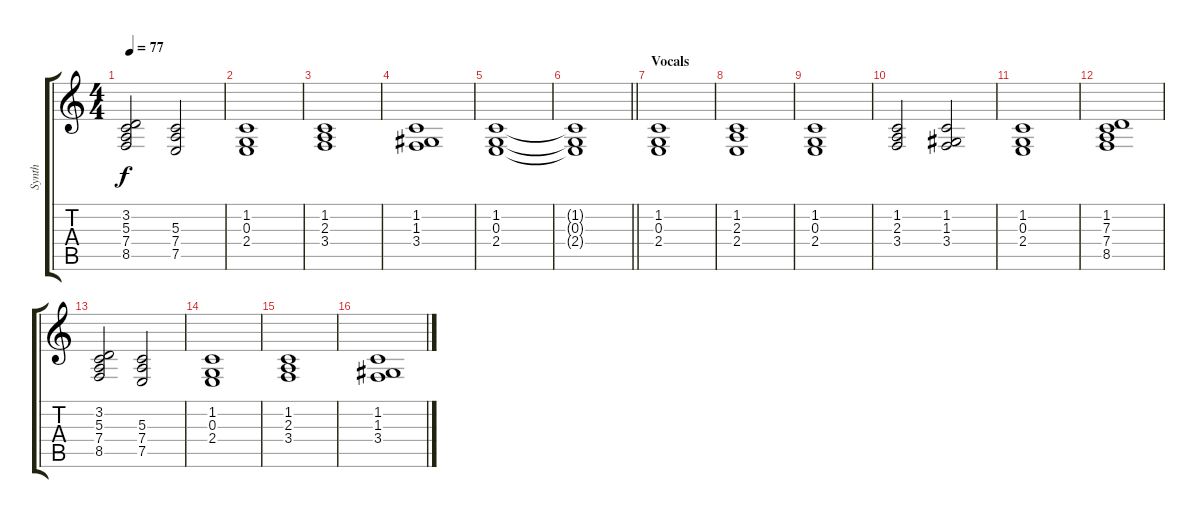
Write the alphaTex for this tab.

\track ("Synth" "Synth") {instrument pad8sweep}
\staff {score tabs}
\tuning (E4 B3 G3 D3 A2 E2) {hide}
\ts (4 4)
\tempo 77
\clef g2
\ks c
(3.2 5.3 7.4 8.5).2{dy f} (5.3 7.4 7.5).2 |
(1.2 0.3 2.4).1 |
(1.2 2.3 3.4).1 |
(1.2 1.3 3.4).1 |
(1.2 0.3 2.4).1 |
\barLineRight lightlight
(1.2{t} 0.3{t} 2.4{t}).1 |
\section ("" "Vocals")
(1.2 0.3 2.4).1{instrument stringensemble1} |
(1.2 2.3 2.4).1 |
(1.2 0.3 2.4).1 |
(1.2 2.3 3.4).2 (1.2 1.3 3.4).2 |
(1.2 0.3 2.4).1 |
(1.2 7.3 7.4 8.5).1 |
(3.2 5.3 7.4 8.5).2 (5.3 7.4 7.5).2 |
(1.2 0.3 2.4).1 |
(1.2 2.3 3.4).1 |
(1.2 1.3 3.4).1
